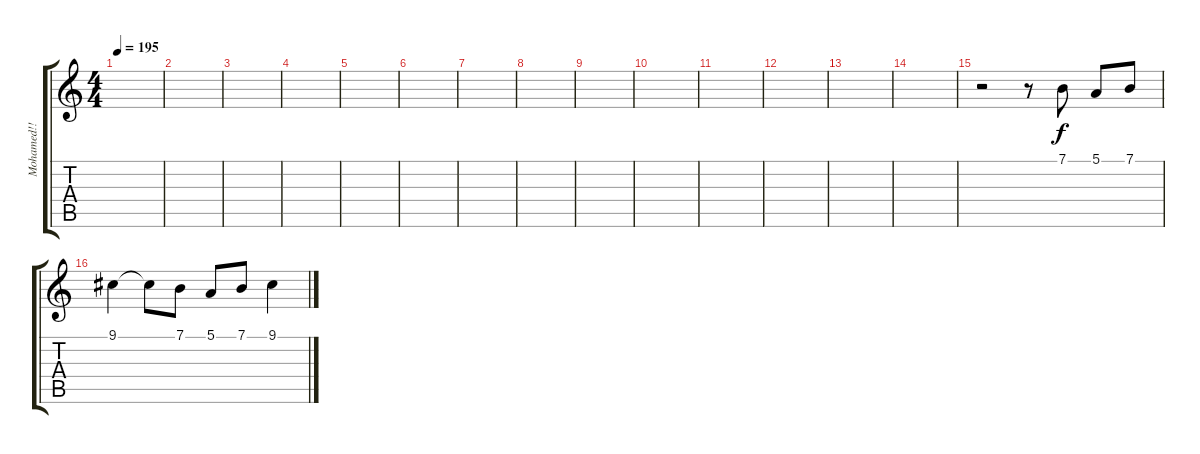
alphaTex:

\track ("Mohamed!!" "Mohamed!!") {instrument violin}
\staff {score tabs}
\tuning (E4 B3 G3 D3 A2 E2) {hide}
\ts (4 4)
\tempo 195
\clef g2
\ks c
|
|
|
|
|
|
|
|
|
|
|
|
|
|
r.2{volume 0} r.8{volume 9} 7.1.8 5.1.8 7.1.8 |
9.1.4 9.1{t}.8 7.1.8 5.1.8 7.1.8 9.1.4
